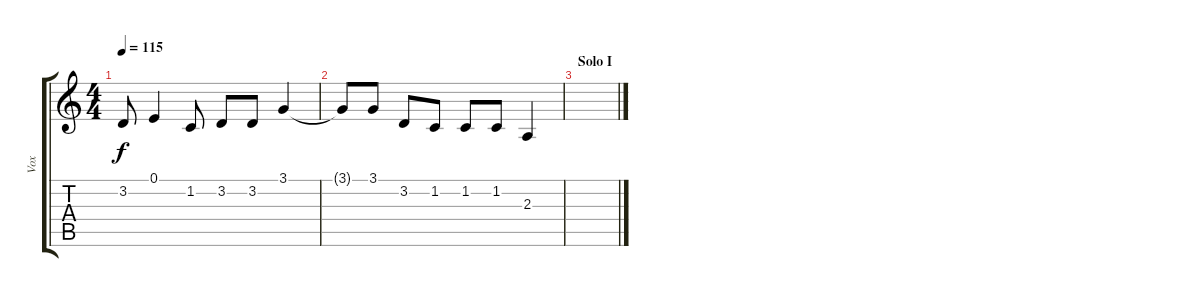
\track ("Vox" "Vox") {instrument frenchhorn}
\staff {score tabs}
\tuning (E4 B3 G3 D3 A2 E2) {hide}
\ts (4 4)
\tempo 115
\clef g2
\ks c
3.2.8{dy f} 0.1.4 1.2.8 3.2.8 3.2.8 3.1.4 |
3.1{t}.8 3.1.8 3.2.8 1.2.8 1.2.8 1.2.8 2.3.4 |
\section ("" "Solo I")
